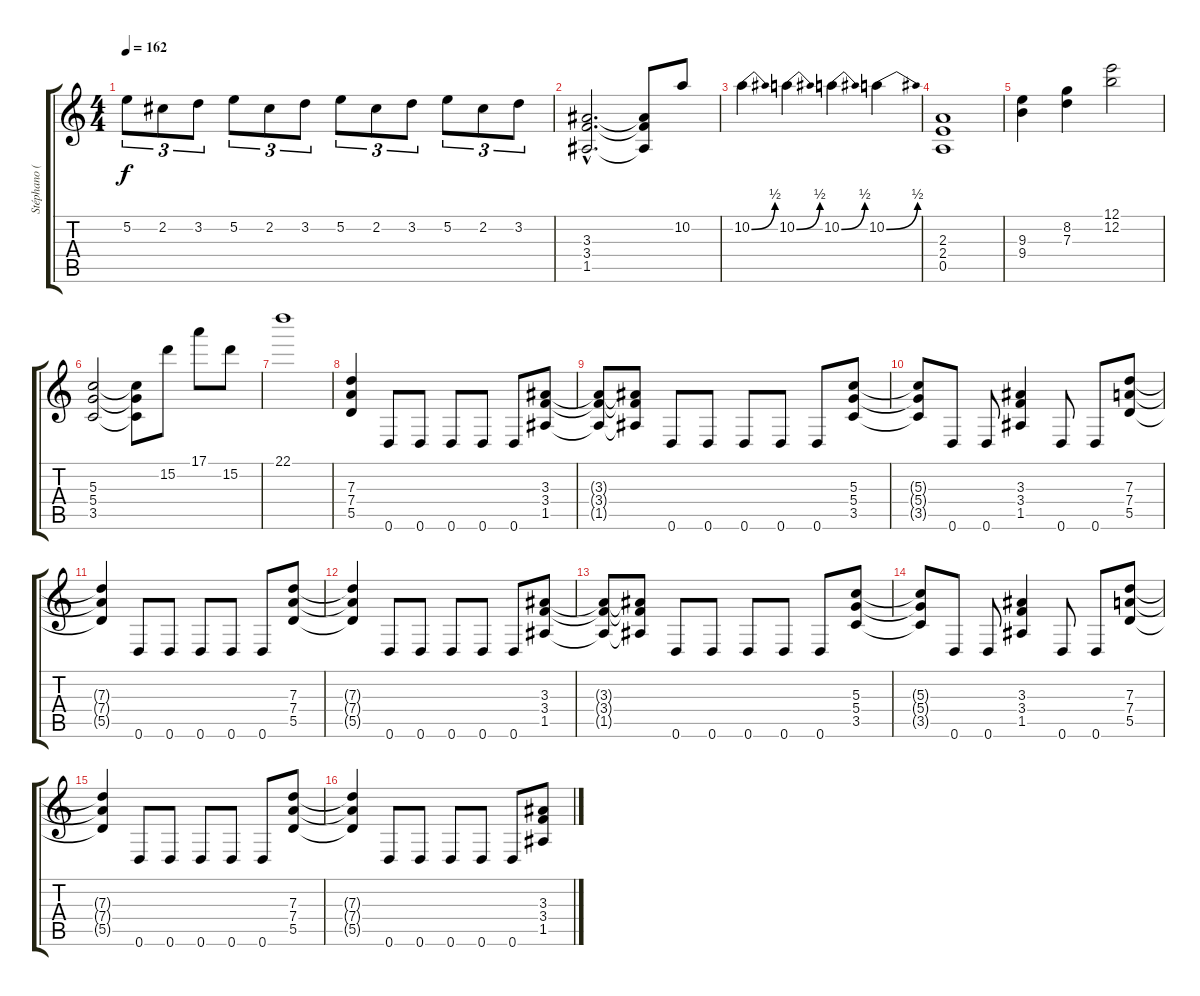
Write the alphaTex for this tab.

\track ("Stéphano (guitare)" "Stéphano (") {instrument overdrivenguitar}
\staff {score tabs}
\tuning (E4 B3 G3 D3 A2 D2) {hide}
\ts (4 4)
\tempo 162
\clef g2
\ks c
5.2.8{tu (3 2) dy f} 2.2.8{tu (3 2)} 3.2.8{tu (3 2)} 5.2.8{tu (3 2)} 2.2.8{tu (3 2)} 3.2.8{tu (3 2)} 5.2.8{tu (3 2)} 2.2.8{tu (3 2)} 3.2.8{tu (3 2)} 5.2.8{tu (3 2)} 2.2.8{tu (3 2)} 3.2.8{tu (3 2)} |
(3.3{hac} 3.4{hac} 1.5{hac}).2{d} (3.3{t} 3.4{t} 1.5{t}).8 10.2.8 |
10.2{be (bend 0 0 60 2)}.4 10.2{be (bend 0 0 60 2)}.4 10.2{be (bend 0 0 60 2)}.4 10.2{be (bend 0 0 60 2)}.4 |
(2.3 2.4 0.5).1 |
(9.3 9.4).4 (8.2 7.3).4 (12.1 12.2).2 |
(5.3 5.4 3.5).2 (5.3{t} 5.4{t} 3.5{t}).8 15.2.8 17.1.8 15.2.8 |
22.1.1 |
(7.3 7.4 5.5).4 0.6.8 0.6.8 0.6.8 0.6.8 0.6.8 (3.3 3.4 1.5).8 |
(3.3{t} 3.4{t} 1.5{t}).8 (3.3{t} 3.4{t} 1.5{t}).8 0.6.8 0.6.8 0.6.8 0.6.8 0.6.8 (5.3 5.4 3.5).8 |
(5.3{t} 5.4{t} 3.5{t}).8 0.6.8 0.6.8 (3.3 3.4 1.5).4 0.6.8 0.6.8 (7.3 7.4 5.5).8 |
(7.3{t} 7.4{t} 5.5{t}).4 0.6.8 0.6.8 0.6.8 0.6.8 0.6.8 (7.3 7.4 5.5).8 |
(7.3{t} 7.4{t} 5.5{t}).4 0.6.8 0.6.8 0.6.8 0.6.8 0.6.8 (3.3 3.4 1.5).8 |
(3.3{t} 3.4{t} 1.5{t}).8 (3.3{t} 3.4{t} 1.5{t}).8 0.6.8 0.6.8 0.6.8 0.6.8 0.6.8 (5.3 5.4 3.5).8 |
(5.3{t} 5.4{t} 3.5{t}).8 0.6.8 0.6.8 (3.3 3.4 1.5).4 0.6.8 0.6.8 (7.3 7.4 5.5).8 |
(7.3{t} 7.4{t} 5.5{t}).4 0.6.8 0.6.8 0.6.8 0.6.8 0.6.8 (7.3 7.4 5.5).8 |
(7.3{t} 7.4{t} 5.5{t}).4 0.6.8 0.6.8 0.6.8 0.6.8 0.6.8 (3.3 3.4 1.5).8
